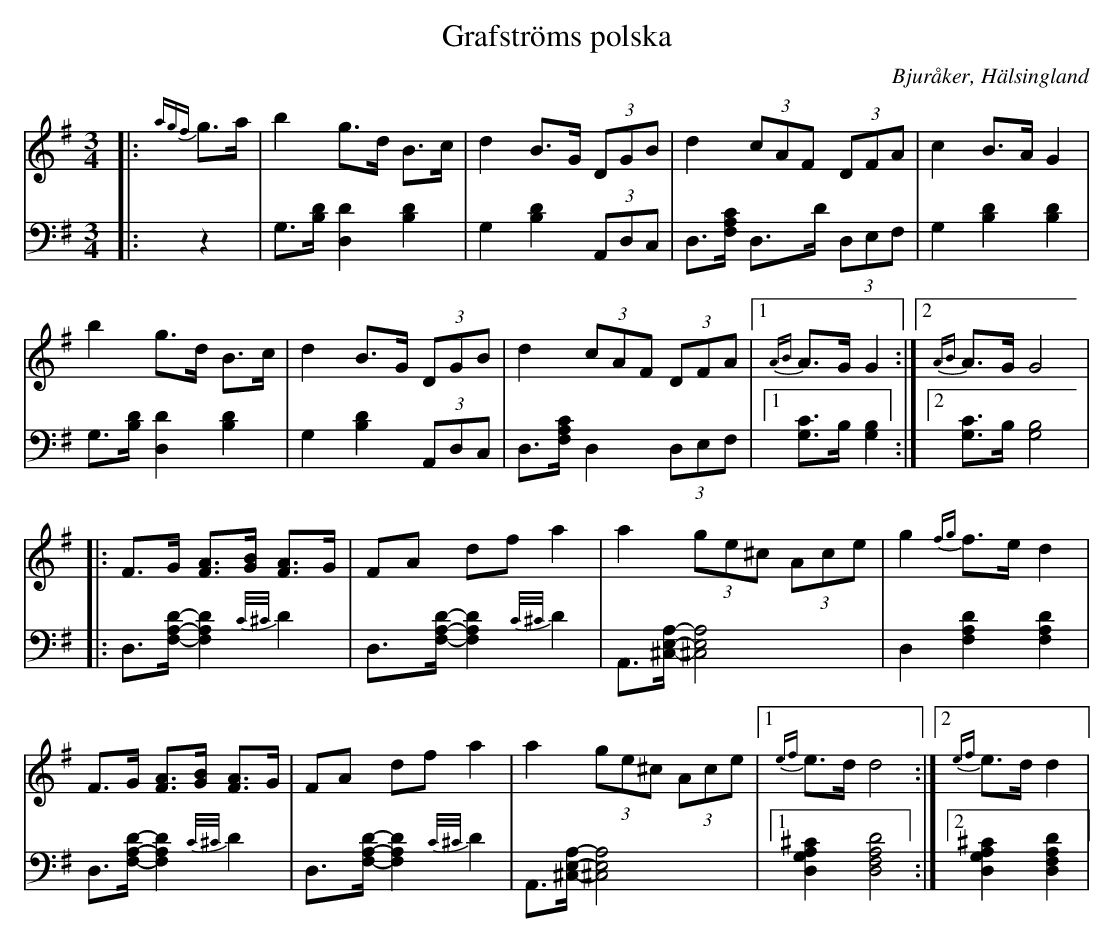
X:1
T: Grafströms polska
O: Bjuråker, Hälsingland
M: 3/4
L: 1/8
K: G
V:1
V:2
V: 1
|:{agf}g>a|b2 g>d B>c|d2 B>G (3DGB|d2 (3cAF (3DFA|c2 B>A G2|
b2 g>d B>c|d2 B>G (3DGB|d2 (3cAF (3DFA|1 {AB}A>G G2:|2 {AB}A>G G4|
|:F>G [FA]>[GB] [FA]>G |FA df a2 |a2 (3ge^c (3Ace |g2 {fg}f>e d2 |
F>G [FA]>[GB] [FA]>G |FA df a2 |a2 (3ge^c (3Ace |1 {ef}e>d d4:|2 {ef}e>d d2|
V:2 clef=bass
|:z2 | G,>[B,D] [D,2D2] [B,2D2]| G,2 [B,2D2] (3A,,D,C,|D,>[F,A,C] D,>D (3D,E,F,| G,2 [B,2D2] [B,2D2]|
G,>[B,D] [D,2D2] [B,2D2]| G,2 [B,2D2] (3A,,D,C,|D,>[F,A,C] D,2 (3D,E,F,|1 [G,C]>B, [G,2B,2]:|2 [G,C]>B, [G,4B,4]|
|:D,>[F,A,D]-[F,2A,2D2] {C/^C/}D2|D,>[F,A,D]-[F,2A,2D2] {C/^C/}D2| A,,>[^C,E,A,]-[^C,4E,4A,4]|D,2 [F,2A,2D2] [F,2A,2D2] |
D,>[F,A,D]-[F,2A,2D2] {C/^C/}D2|D,>[F,A,D]-[F,2A,2D2] {C/^C/}D2| A,,>[^C,E,A,]-[^C,4E,4A,4]|1 [D,2G,2A,2^C2] [D,4F,4A,4D4]:|2 [D,2G,2A,2^C2] [D,2F,2A,2D2]|
